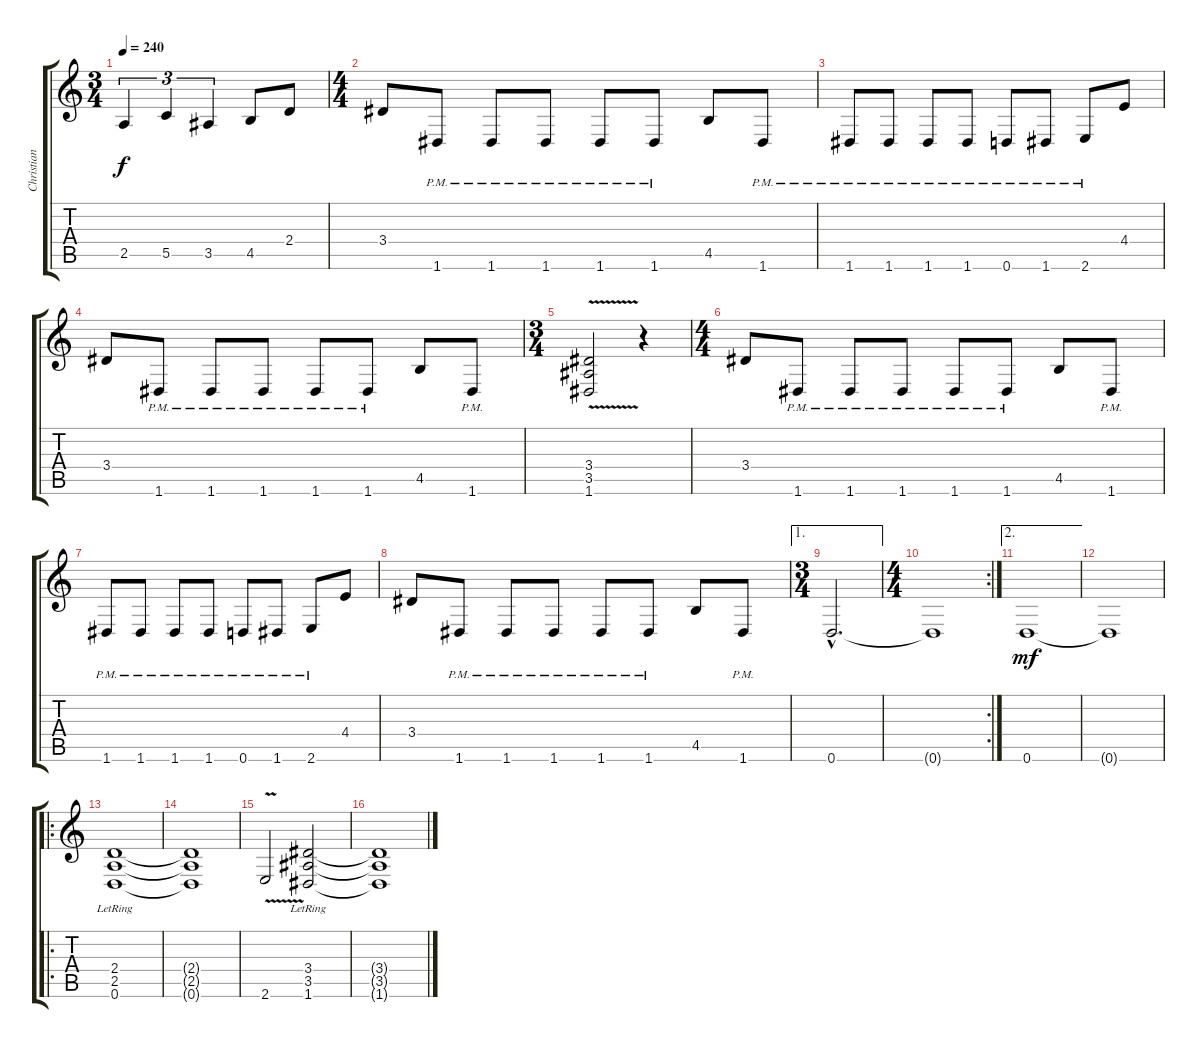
\track ("Christian Muenzer" "Christian ") {instrument overdrivenguitar}
\staff {score tabs}
\tuning (D4 A3 F3 C3 G2 D2) {hide}
\ts (3 4)
\tempo 240
\clef g2
\ks c
2.5.4{tu (3 2) dy f} 5.5.4{tu (3 2)} 3.5.4{tu (3 2)} 4.5.8 2.4.8 |
\ts (4 4)
3.4.8 1.6{pm}.8 1.6{pm}.8 1.6{pm}.8 1.6{pm}.8 1.6{pm}.8 4.5.8 1.6{pm}.8 |
1.6{pm}.8 1.6{pm}.8 1.6{pm}.8 1.6{pm}.8 0.6{pm}.8 1.6{pm}.8 2.6{pm}.8 4.4.8 |
3.4.8 1.6{pm}.8 1.6{pm}.8 1.6{pm}.8 1.6{pm}.8 1.6{pm}.8 4.5.8 1.6{pm}.8 |
\ts (3 4)
(3.4{v} 3.5{v} 1.6{v}).2 r.4 |
\ts (4 4)
3.4.8 1.6{pm}.8 1.6{pm}.8 1.6{pm}.8 1.6{pm}.8 1.6{pm}.8 4.5.8 1.6{pm}.8 |
1.6{pm}.8 1.6{pm}.8 1.6{pm}.8 1.6{pm}.8 0.6{pm}.8 1.6{pm}.8 2.6{pm}.8 4.4.8 |
3.4.8 1.6{pm}.8 1.6{pm}.8 1.6{pm}.8 1.6{pm}.8 1.6{pm}.8 4.5.8 1.6{pm}.8 |
\ae 1
\ts (3 4)
0.6{hac}.2{d} |
\rc 2
\ts (4 4)
0.6{t}.1 |
\ae 2
0.6.1{dy mf} |
0.6{t}.1 |
\ro
(2.4{lr} 2.5{lr} 0.6{lr}).1 |
(2.4{t} 2.5{t} 0.6{t}).1 |
2.6{v}.2 (3.4{lr} 3.5{lr} 1.6{lr}).2 |
(3.4{t} 3.5{t} 1.6{t}).1
